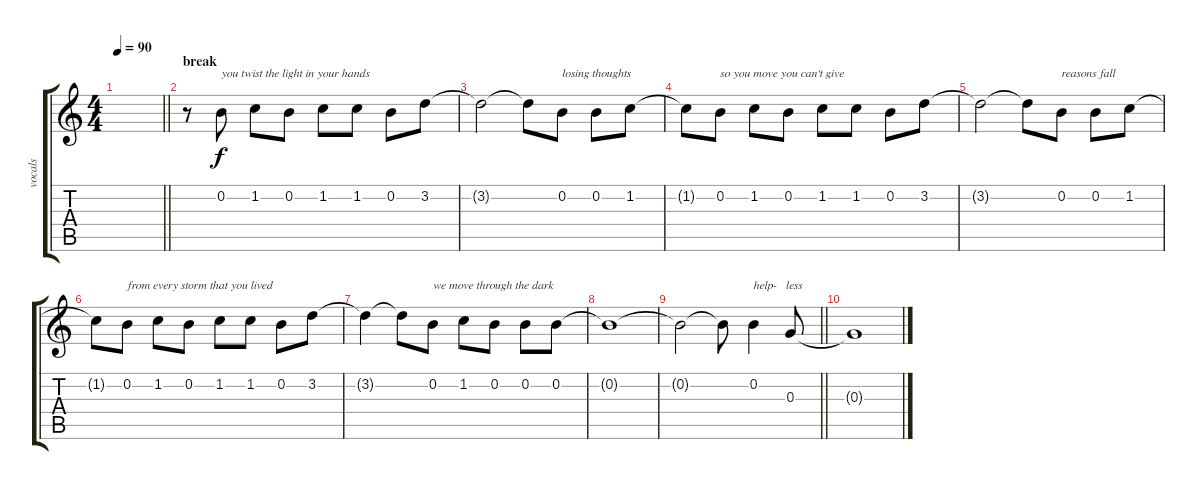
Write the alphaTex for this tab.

\track ("vocals" "vocals") {instrument electricguitarjazz}
\staff {score tabs}
\tuning (E4 B3 G3 D3 A2 E2) {hide}
\ts (4 4)
\tempo 90
\clef g2
\barLineRight lightlight
\ks c
|
\section ("" "break")
r.8 0.2.8{txt "you twist the light in your hands"} 1.2.8 0.2.8 1.2.8 1.2.8 0.2.8 3.2.8 |
3.2{t}.2 3.2{t}.8 0.2.8{txt "losing thoughts"} 0.2.8 1.2.8 |
1.2{t}.8 0.2.8{txt "so you move you can't give"} 1.2.8 0.2.8 1.2.8 1.2.8 0.2.8 3.2.8 |
3.2{t}.2 3.2{t}.8 0.2.8{txt "reasons fall"} 0.2.8 1.2.8 |
1.2{t}.8 0.2.8{txt "from every storm that you lived"} 1.2.8 0.2.8 1.2.8 1.2.8 0.2.8 3.2.8 |
3.2{t}.4 3.2{t}.8 0.2.8{txt "we move through the dark"} 1.2.8 0.2.8 0.2.8 0.2.8 |
0.2{t}.1 |
\barLineRight lightlight
0.2{t}.2 0.2{t}.8 0.2.4{txt "help-   less"} 0.3.8 |
0.3{t}.1
